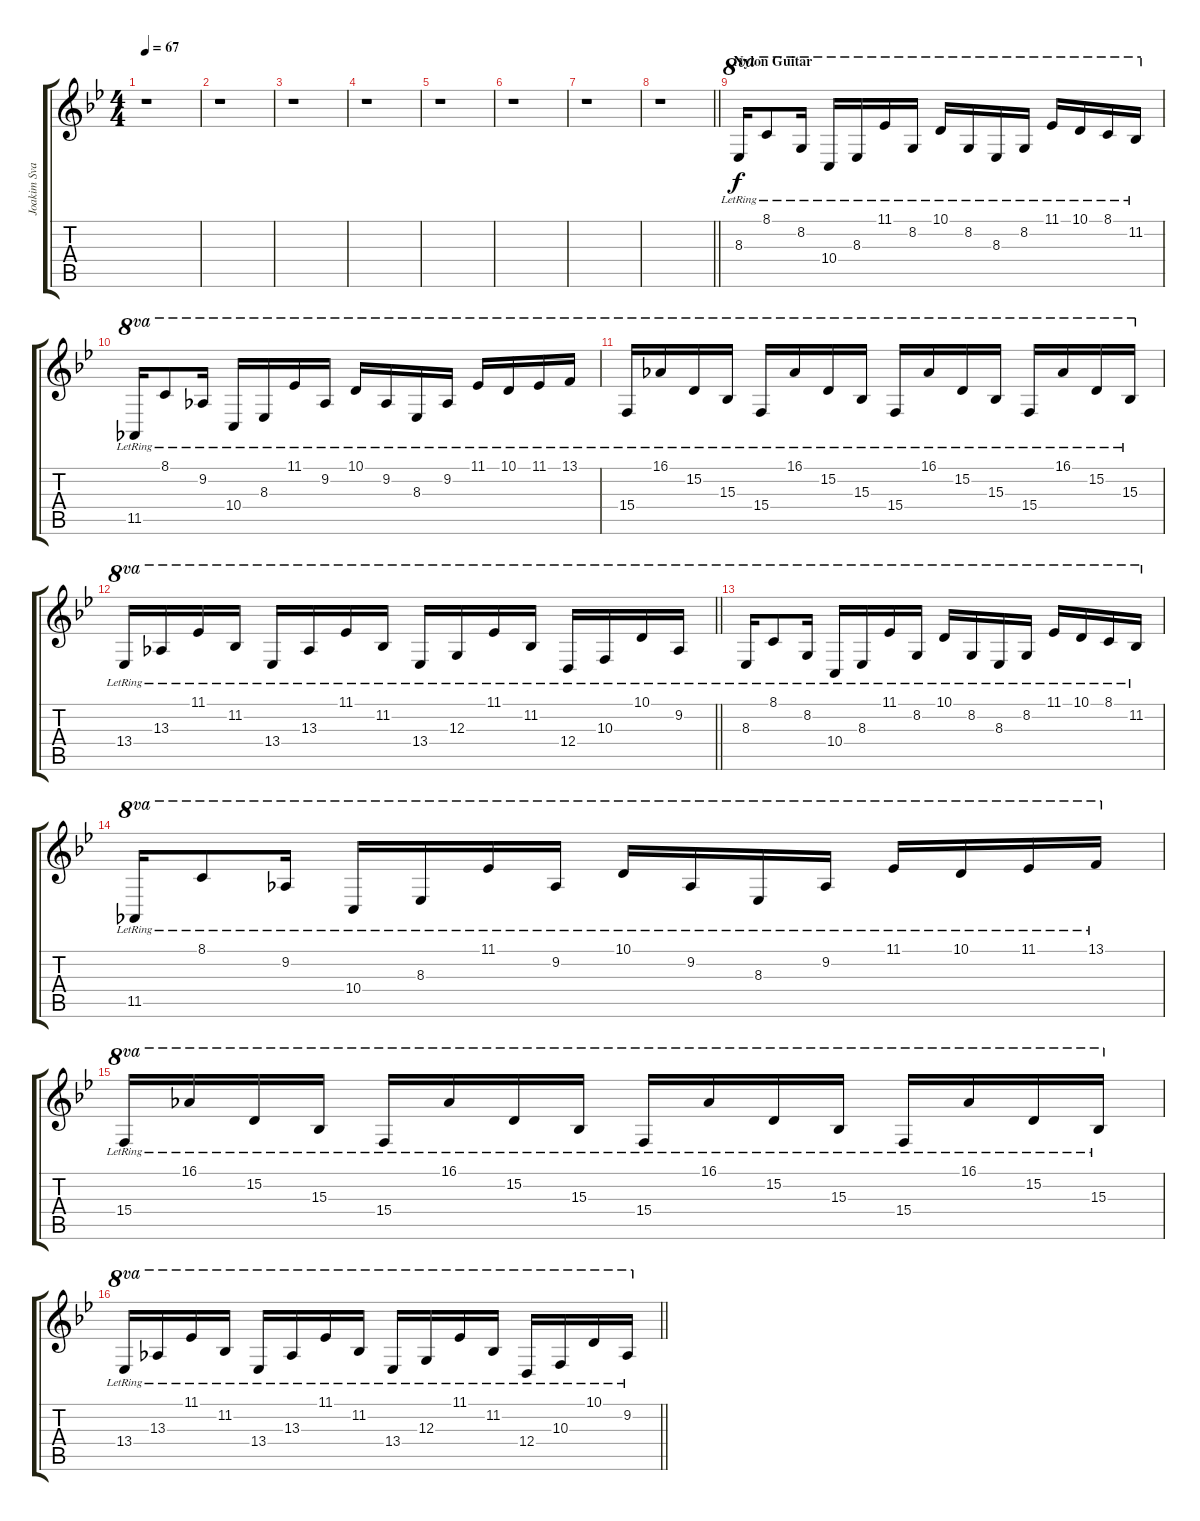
\track ("Joakim Svalberg" "Joakim Sva") {instrument acousticgrandpiano}
\staff {score tabs}
\tuning (E4 B3 G3 D3 A2 E2) {hide}
\ts (4 4)
\tempo 67
\clef g2
\ks bb
r.1{dy f instrument acousticgrandpiano} |
r.1 |
r.1 |
r.1 |
r.1 |
r.1 |
r.1 |
\barLineRight lightlight
r.1 |
\section ("" "Nylon Guitar")
8.3{lr}.16{ot 8va} 8.1{lr}.8{ot 8va} 8.2{lr}.16{ot 8va} 10.4{lr}.16{ot 8va} 8.3{lr}.16{ot 8va} 11.1{lr}.16{ot 8va} 8.2{lr}.16{ot 8va} 10.1{lr}.16{ot 8va} 8.2{lr}.16{ot 8va} 8.3{lr}.16{ot 8va} 8.2{lr}.16{ot 8va} 11.1{lr}.16{ot 8va} 10.1{lr}.16{ot 8va} 8.1{lr}.16{ot 8va} 11.2{lr}.16{ot 8va} |
11.5{lr}.16{ot 8va} 8.1{lr}.8{ot 8va} 9.2{lr}.16{ot 8va} 10.4{lr}.16{ot 8va} 8.3{lr}.16{ot 8va} 11.1{lr}.16{ot 8va} 9.2{lr}.16{ot 8va} 10.1{lr}.16{ot 8va} 9.2{lr}.16{ot 8va} 8.3{lr}.16{ot 8va} 9.2{lr}.16{ot 8va} 11.1{lr}.16{ot 8va} 10.1{lr}.16{ot 8va} 11.1{lr}.16{ot 8va} 13.1{lr}.16{ot 8va} |
15.4{lr}.16{ot 8va} 16.1{lr}.16{ot 8va} 15.2{lr}.16{ot 8va} 15.3{lr}.16{ot 8va} 15.4{lr}.16{ot 8va} 16.1{lr}.16{ot 8va} 15.2{lr}.16{ot 8va} 15.3{lr}.16{ot 8va} 15.4{lr}.16{ot 8va} 16.1{lr}.16{ot 8va} 15.2{lr}.16{ot 8va} 15.3{lr}.16{ot 8va} 15.4{lr}.16{ot 8va} 16.1{lr}.16{ot 8va} 15.2{lr}.16{ot 8va} 15.3{lr}.16{ot 8va} |
\barLineRight lightlight
13.4{lr}.16{ot 8va} 13.3{lr}.16{ot 8va} 11.1{lr}.16{ot 8va} 11.2{lr}.16{ot 8va} 13.4{lr}.16{ot 8va} 13.3{lr}.16{ot 8va} 11.1{lr}.16{ot 8va} 11.2{lr}.16{ot 8va} 13.4{lr}.16{ot 8va} 12.3{lr}.16{ot 8va} 11.1{lr}.16{ot 8va} 11.2{lr}.16{ot 8va} 12.4{lr}.16{ot 8va} 10.3{lr}.16{ot 8va} 10.1{lr}.16{ot 8va} 9.2{lr}.16{ot 8va} |
8.3{lr}.16{ot 8va} 8.1{lr}.8{ot 8va} 8.2{lr}.16{ot 8va} 10.4{lr}.16{ot 8va} 8.3{lr}.16{ot 8va} 11.1{lr}.16{ot 8va} 8.2{lr}.16{ot 8va} 10.1{lr}.16{ot 8va} 8.2{lr}.16{ot 8va} 8.3{lr}.16{ot 8va} 8.2{lr}.16{ot 8va} 11.1{lr}.16{ot 8va} 10.1{lr}.16{ot 8va} 8.1{lr}.16{ot 8va} 11.2{lr}.16{ot 8va} |
11.5{lr}.16{ot 8va} 8.1{lr}.8{ot 8va} 9.2{lr}.16{ot 8va} 10.4{lr}.16{ot 8va} 8.3{lr}.16{ot 8va} 11.1{lr}.16{ot 8va} 9.2{lr}.16{ot 8va} 10.1{lr}.16{ot 8va} 9.2{lr}.16{ot 8va} 8.3{lr}.16{ot 8va} 9.2{lr}.16{ot 8va} 11.1{lr}.16{ot 8va} 10.1{lr}.16{ot 8va} 11.1{lr}.16{ot 8va} 13.1{lr}.16{ot 8va} |
15.4{lr}.16{ot 8va} 16.1{lr}.16{ot 8va} 15.2{lr}.16{ot 8va} 15.3{lr}.16{ot 8va} 15.4{lr}.16{ot 8va} 16.1{lr}.16{ot 8va} 15.2{lr}.16{ot 8va} 15.3{lr}.16{ot 8va} 15.4{lr}.16{ot 8va} 16.1{lr}.16{ot 8va} 15.2{lr}.16{ot 8va} 15.3{lr}.16{ot 8va} 15.4{lr}.16{ot 8va} 16.1{lr}.16{ot 8va} 15.2{lr}.16{ot 8va} 15.3{lr}.16{ot 8va} |
\barLineRight lightlight
13.4{lr}.16{ot 8va} 13.3{lr}.16{ot 8va} 11.1{lr}.16{ot 8va} 11.2{lr}.16{ot 8va} 13.4{lr}.16{ot 8va} 13.3{lr}.16{ot 8va} 11.1{lr}.16{ot 8va} 11.2{lr}.16{ot 8va} 13.4{lr}.16{ot 8va} 12.3{lr}.16{ot 8va} 11.1{lr}.16{ot 8va} 11.2{lr}.16{ot 8va} 12.4{lr}.16{ot 8va} 10.3{lr}.16{ot 8va} 10.1{lr}.16{ot 8va} 9.2{lr}.16{ot 8va}
